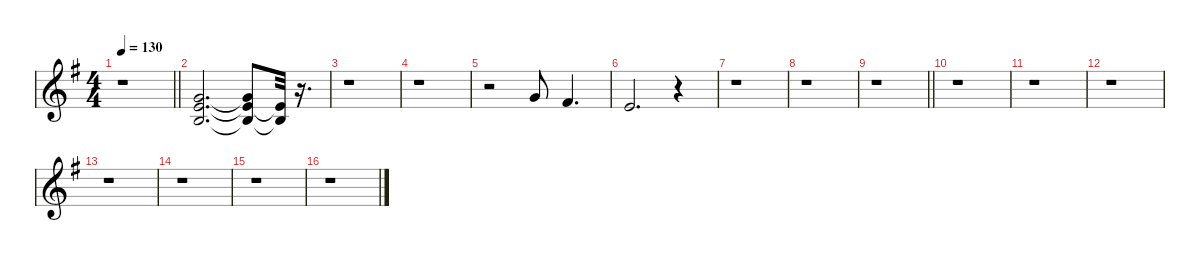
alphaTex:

\defaultSystemsLayout 4
\hideDynamics
\bracketExtendMode nobrackets
\singleTrackTrackNamePolicy hidden
\multiTrackTrackNamePolicy hidden
\otherSystemsTrackNameOrientation horizontal
\track ("Campane tubulari" "ll.") {instrument tubularbells}
\staff {score}
\tuning (E4 B3 G3 D3 A2 E2)
\ts (4 4)
\beaming (8 2 2 2 2)
\tempo 130
\clef g2
\barLineRight lightlight
\ks eminor
r.1{dy mf instrument tubularbells beam Down} |
(3.1{acc forcenatural} 5.2{acc forcenatural} 4.3{acc forcenatural}).2{d beam Up} (3.1{t acc forcenatural} 5.2{t acc forcenatural} 4.3{t acc forcenatural}).8{dy f beam Up} (5.2{t acc forcenatural} 4.3{t acc forcenatural}).32{beam Up} r.16{d beam Up} |
r.1{beam Down} |
r.1{beam Down} |
r.2{beam Down} 3.1{acc forcenatural}.8{dy ff beam Up} 2.1{acc #}.4{d dy fff beam Up} |
0.1{acc forcenatural}.2{d beam Up} r.4{beam Up} |
r.1{beam Down} |
r.1{beam Down} |
\barLineRight lightlight
r.1{beam Down} |
r.1{beam Down} |
r.1{beam Down} |
r.1{beam Down} |
r.1{beam Down} |
r.1{beam Down} |
r.1{beam Down} |
r.1{beam Down}
